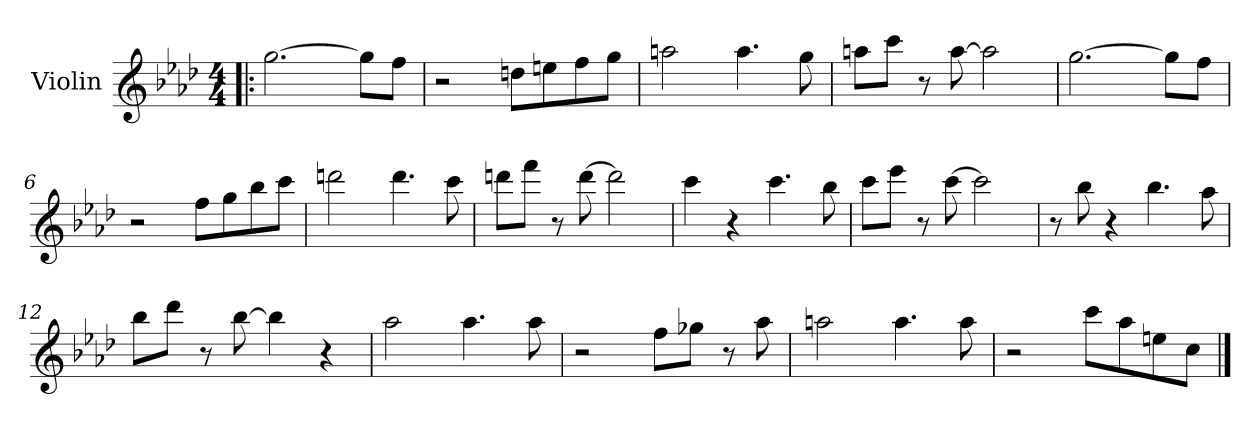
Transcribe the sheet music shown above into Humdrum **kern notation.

**kern
*part1
*staff1
*I"Violin
*I'Vln
*k[b-e-a-d-]
*A-:
*M4/4
=1!|:
[2.gg\
8gg\L]
8ff\J
=2
2r
8ddn\L
8een\
8ff\
8gg\J
=3
2aan\
4.aa\
8gg\
=4
8aan\L
8ccc\J
8r
[8aa\
2aa\]
!!LO:LB:g=z
=5
[2.gg\
8gg\L]
8ff\J
=6
2r
8ff\L
8gg\
8bb-\
8ccc\J
=7
2dddn\
4.ddd\
8ccc\
=8
8dddn\L
8fff\J
8r
[8ddd\
2ddd\]
!!LO:LB:g=z
=9
4ccc\
4r
4.ccc\
8bb-\
=10
8ccc\L
8eee-\J
8r
[8ccc\
2ccc\]
=11
8r
8bb-\
4r
4.bb-\
8aa-\
=12
8bb-\L
8ddd-\J
8r
[8bb-\
4bb-\]
4r
!!LO:LB:g=z
=13
2aa-\
4.aa-\
8aa-\
=14
2r
8ff\L
8gg-X\J
8r
8aa-\
=15
2aan\
4.aa\
8aa\
=16
2r
8ccc\L
8aa-\
8een\
8cc\J
==
*-
